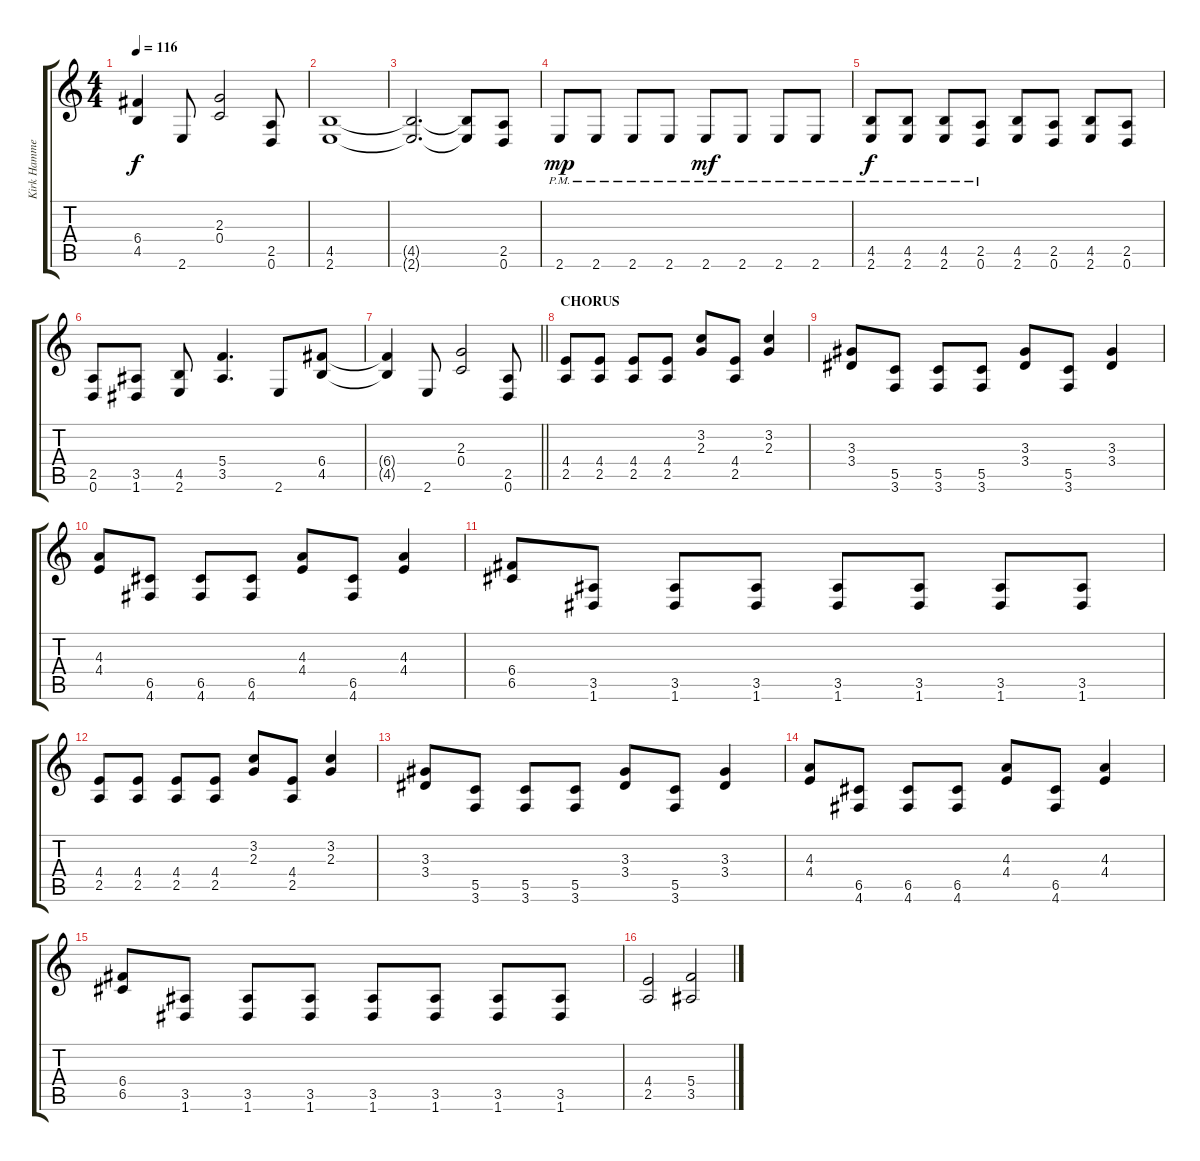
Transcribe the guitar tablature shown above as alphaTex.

\track ("Kirk Hammet (Lead)" "Kirk Hamme") {instrument distortionguitar}
\staff {score tabs}
\tuning (D4 A3 F3 C3 G2 D2) {hide}
\ts (4 4)
\tempo 116
\clef g2
\ks c
(6.4{t} 4.5{t}).4{dy f} 2.6.8 (2.3 0.4).2 (2.5 0.6).8 |
(4.5 2.6).1{volume 10} |
(4.5{t} 2.6{t}).2{d} (4.5{t} 2.6{t}).8 (2.5 0.6).8 |
2.6{pm}.8{dy mp} 2.6{pm}.8 2.6{pm}.8 2.6{pm}.8 2.6{pm}.8{dy mf} 2.6{pm}.8 2.6{pm}.8 2.6{pm}.8 |
(4.5{pm} 2.6{pm}).8{dy f} (4.5{pm} 2.6{pm}).8 (4.5{pm} 2.6{pm}).8 (2.5{pm} 0.6{pm}).8 (4.5 2.6).8 (2.5 0.6).8 (4.5 2.6).8 (2.5 0.6).8{volume 13} |
(2.5 0.6).8 (3.5 1.6).8 (4.5 2.6).8 (5.4 3.5).4{d} 2.6.8 (6.4 4.5).8 |
\barLineRight lightlight
(6.4{t} 4.5{t}).4 2.6.8 (2.3 0.4).2 (2.5 0.6).8 |
\section ("" "CHORUS")
(4.4 2.5).8 (4.4 2.5).8 (4.4 2.5).8 (4.4 2.5).8 (3.2 2.3).8 (4.4 2.5).8 (3.2 2.3).4 |
(3.3 3.4).8 (5.5 3.6).8 (5.5 3.6).8 (5.5 3.6).8 (3.3 3.4).8 (5.5 3.6).8 (3.3 3.4).4 |
(4.3 4.4).8 (6.5 4.6).8 (6.5 4.6).8 (6.5 4.6).8 (4.3 4.4).8 (6.5 4.6).8 (4.3 4.4).4 |
(6.4 6.5).8 (3.5 1.6).8 (3.5 1.6).8 (3.5 1.6).8 (3.5 1.6).8 (3.5 1.6).8 (3.5 1.6).8 (3.5 1.6).8 |
(4.4 2.5).8 (4.4 2.5).8 (4.4 2.5).8 (4.4 2.5).8 (3.2 2.3).8 (4.4 2.5).8 (3.2 2.3).4 |
(3.3 3.4).8 (5.5 3.6).8 (5.5 3.6).8 (5.5 3.6).8 (3.3 3.4).8 (5.5 3.6).8 (3.3 3.4).4 |
(4.3 4.4).8 (6.5 4.6).8 (6.5 4.6).8 (6.5 4.6).8 (4.3 4.4).8 (6.5 4.6).8 (4.3 4.4).4 |
(6.4 6.5).8 (3.5 1.6).8 (3.5 1.6).8 (3.5 1.6).8 (3.5 1.6).8 (3.5 1.6).8 (3.5 1.6).8 (3.5 1.6).8 |
(4.4 2.5).2 (5.4 3.5).2
